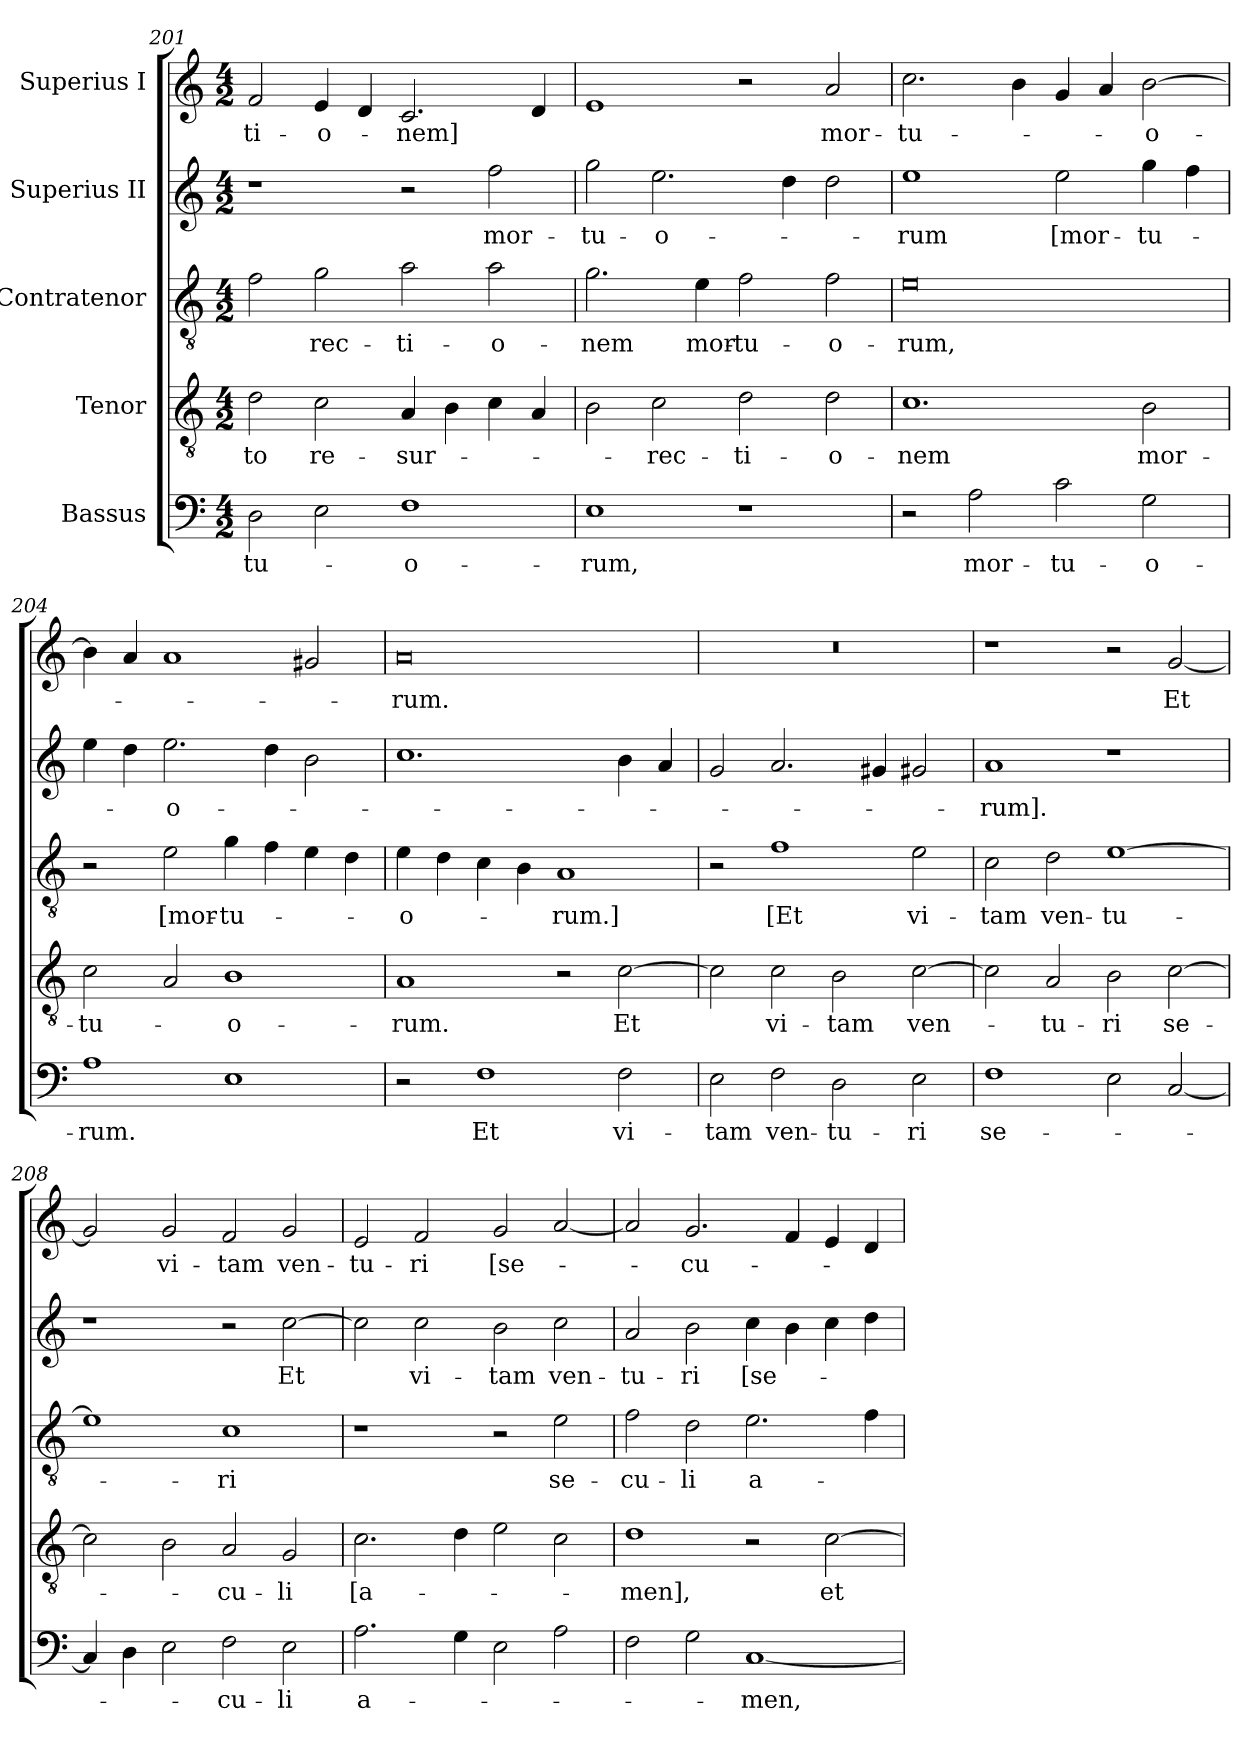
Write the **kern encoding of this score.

**kern	**text	**kern	**text	**kern	**text	**kern	**text	**kern	**text
*part5	*part5	*part4	*part4	*part3	*part3	*part2	*part2	*part1	*part1
*staff5	*staff5	*staff4	*staff4	*staff3	*staff3	*staff2	*staff2	*staff1	*staff1
*I"Bassus	*	*I"Tenor	*	*I"Contratenor	*	*I"Superius II	*	*I"Superius I	*
*clefF4	*	*clefGv2	*	*clefGv2	*	*clefG2	*	*clefG2	*
*k[]	*	*k[]	*	*k[]	*	*k[]	*	*k[]	*
*M4/2	*	*M4/2	*	*M4/2	*	*M4/2	*	*M4/2	*
=201	=201	=201	=201	=201	=201	=201	=201	=201	=201
2D\	-tu-	2d\	-to	2f\	.	1r	.	2f/	-ti-
2E\	.	2c\	re-	2g\	-rec-	.	.	4e/	-o-
.	.	.	.	.	.	.	.	4d/	.
1F\	-o-	4A/	-sur-	2a\	-ti-	2r	.	2.c/	-nem]
.	.	4B\	.	.	.	.	.	.	.
.	.	4c\	.	2a\	-o-	2ff\	mor-	.	.
.	.	4A/	.	.	.	.	.	4d/	.
=202	=202	=202	=202	=202	=202	=202	=202	=202	=202
1E\	-rum,	2B\	.	2.g\	-nem	2gg\	-tu-	1e/	.
.	.	2c\	-rec-	.	.	2.ee\	-o-	.	.
.	.	.	.	4e\	mor-	.	.	.	.
1r	.	2d\	-ti-	2f\	-tu-	.	.	2r	.
.	.	.	.	.	.	4dd\	.	.	.
.	.	2d\	-o-	2f\	-o-	2dd\	.	2a/	mor-
=203	=203	=203	=203	=203	=203	=203	=203	=203	=203
2r	.	1.c\	-nem	0e\	-rum,	1ee\	-rum	2.cc\	-tu-
2A\	mor-	.	.	.	.	.	.	.	.
.	.	.	.	.	.	.	.	4b\	.
2c\	-tu-	.	.	.	.	2ee\	[mor-	4g/	.
.	.	.	.	.	.	.	.	4a/	.
2G\	-o-	2B\	mor-	.	.	4gg\	-tu-	[2b\	-o-
.	.	.	.	.	.	4ff\	.	.	.
=204	=204	=204	=204	=204	=204	=204	=204	=204	=204
1A\	-rum.	2c\	-tu-	2r	.	4ee\	.	4b\]	.
.	.	.	.	.	.	4dd\	.	4a/	.
.	.	2A/	.	2e\	[mor-	2.ee\	-o-	1a/	.
1E\	.	1B\	-o-	4g\	-tu-	.	.	.	.
.	.	.	.	4f\	.	4dd\	.	.	.
.	.	.	.	4e\	.	2b\	.	2g#X/	.
.	.	.	.	4d\	.	.	.	.	.
=205	=205	=205	=205	=205	=205	=205	=205	=205	=205
2r	.	1A/	-rum.	4e\	-o-	1.cc\	.	0a/	-rum.
.	.	.	.	4d\	.	.	.	.	.
1F\	Et	.	.	4c\	.	.	.	.	.
.	.	.	.	4B\	.	.	.	.	.
.	.	2r	.	1A/	-rum.]	.	.	.	.
2F\	vi-	[2c\	Et	.	.	4b\	.	.	.
.	.	.	.	.	.	4a/	.	.	.
=206	=206	=206	=206	=206	=206	=206	=206	=206	=206
2E\	-tam	2c\]	.	2r	.	2g/	.	0r	.
2F\	ven-	2c\	vi-	1f\	[Et	2.a/	.	.	.
2D\	-tu-	2B\	-tam	.	.	.	.	.	.
.	.	.	.	.	.	4g#X/	.	.	.
2E\	-ri	[2c\	ven-	2e\	vi-	2g#X/	.	.	.
=207	=207	=207	=207	=207	=207	=207	=207	=207	=207
1F\	se-	2c\]	.	2c\	-tam	1a/	-rum].	1r	.
.	.	2A/	-tu-	2d\	ven-	.	.	.	.
2E\	.	2B\	-ri	[1e\	-tu-	1r	.	2r	.
[2C/	.	[2c\	se-	.	.	.	.	[2g/	Et
=208	=208	=208	=208	=208	=208	=208	=208	=208	=208
4C/]	.	2c\]	.	1e\]	.	1r	.	2g/]	.
4D\	.	.	.	.	.	.	.	.	.
2E\	.	2B\	.	.	.	.	.	2g/	vi-
2F\	-cu-	2A/	-cu-	1c\	-ri	2r	.	2f/	-tam
2E\	-li	2G/	-li	.	.	[2cc\	Et	2g/	ven-
=209	=209	=209	=209	=209	=209	=209	=209	=209	=209
2.A\	a-	2.c\	[a-	1r	.	2cc\]	.	2e/	-tu-
.	.	.	.	.	.	2cc\	vi-	2f/	-ri
4G\	.	4d\	.	.	.	.	.	.	.
2E\	.	2e\	.	2r	.	2b\	-tam	2g/	[se-
2A\	.	2c\	.	2e\	se-	2cc\	ven-	[2a/	.
=210	=210	=210	=210	=210	=210	=210	=210	=210	=210
2F\	.	1d\	-men],	2f\	-cu-	2a/	-tu-	2a/]	.
2G\	.	.	.	2d\	-li	2b\	-ri	2.g/	-cu-
[1C/	-men,	2r	.	2.e\	a-	4cc\	[se-	.	.
.	.	.	.	.	.	4b\	.	4f/	.
.	.	[2c\	et	.	.	4cc\	.	4e/	.
.	.	.	.	4f\	.	4dd\	.	4d/	.
=	=	=	=	=	=	=	=	=	=
*-	*-	*-	*-	*-	*-	*-	*-	*-	*-
